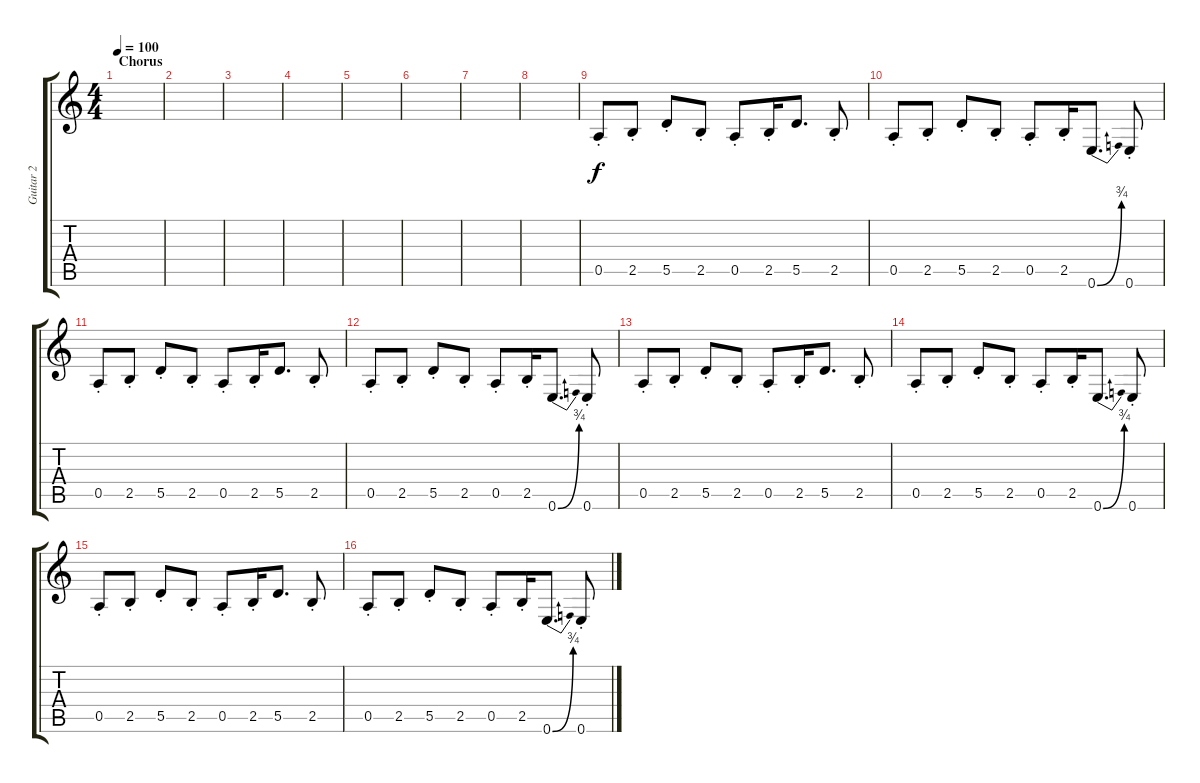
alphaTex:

\track ("Guitar 2" "Guitar 2") {instrument distortionguitar}
\staff {score tabs}
\tuning (E4 B3 G3 D3 A2 E2) {hide}
\ts (4 4)
\section ("" "Chorus")
\tempo 100
\clef g2
\ks c
|
|
|
|
|
|
|
|
0.5{st}.8 2.5{st}.8 5.5{st}.8 2.5{st}.8 0.5{st}.8 2.5{st}.16 5.5.8{d} 2.5{st}.8 |
0.5{st}.8 2.5{st}.8 5.5{st}.8 2.5{st}.8 0.5{st}.8 2.5{st}.16 0.6{be (bend 0 0 60 3)}.8{d} 0.6{st}.8 |
0.5{st}.8 2.5{st}.8 5.5{st}.8 2.5{st}.8 0.5{st}.8 2.5{st}.16 5.5.8{d} 2.5{st}.8 |
0.5{st}.8 2.5{st}.8 5.5{st}.8 2.5{st}.8 0.5{st}.8 2.5{st}.16 0.6{be (bend 0 0 60 3)}.8{d} 0.6{st}.8 |
0.5{st}.8 2.5{st}.8 5.5{st}.8 2.5{st}.8 0.5{st}.8 2.5{st}.16 5.5.8{d} 2.5{st}.8 |
0.5{st}.8 2.5{st}.8 5.5{st}.8 2.5{st}.8 0.5{st}.8 2.5{st}.16 0.6{be (bend 0 0 60 3)}.8{d} 0.6{st}.8 |
0.5{st}.8 2.5{st}.8 5.5{st}.8 2.5{st}.8 0.5{st}.8 2.5{st}.16 5.5.8{d} 2.5{st}.8 |
0.5{st}.8 2.5{st}.8 5.5{st}.8 2.5{st}.8 0.5{st}.8 2.5{st}.16 0.6{be (bend 0 0 60 3)}.8{d} 0.6{st}.8
